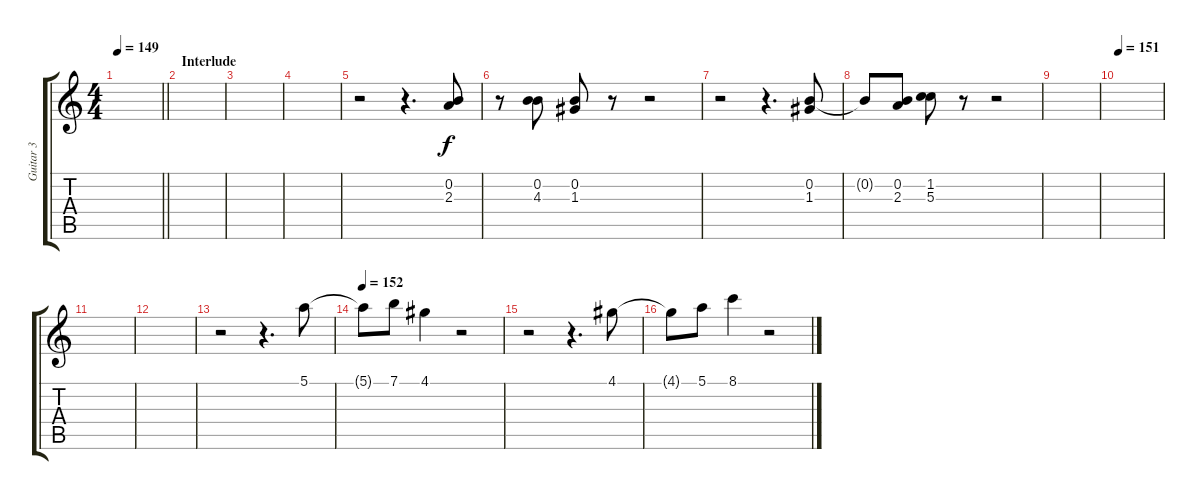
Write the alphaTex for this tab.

\track ("Guitar 3" "Guitar 3") {instrument electricguitarclean}
\staff {score tabs}
\tuning (E4 B3 G3 D3 A2 E2) {hide}
\ts (4 4)
\tempo 149
\clef g2
\barLineRight lightlight
\ks c
|
\section ("" "Interlude")
|
|
|
r.2 r.4{d} (0.2 2.3).8 |
r.8 (0.2 4.3).8 (0.2 1.3).8 r.8 r.2 |
r.2 r.4{d} (0.2 1.3).8 |
0.2{t}.8 (0.2 2.3).8 (1.2 5.3).8 r.8 r.2 |
|
\tempo 151
|
|
|
r.2 r.4{d} 5.1.8 |
\tempo 152
5.1{t}.8 7.1.8 4.1.4 r.2 |
r.2 r.4{d} 4.1.8 |
4.1{t}.8 5.1.8 8.1.4 r.2
